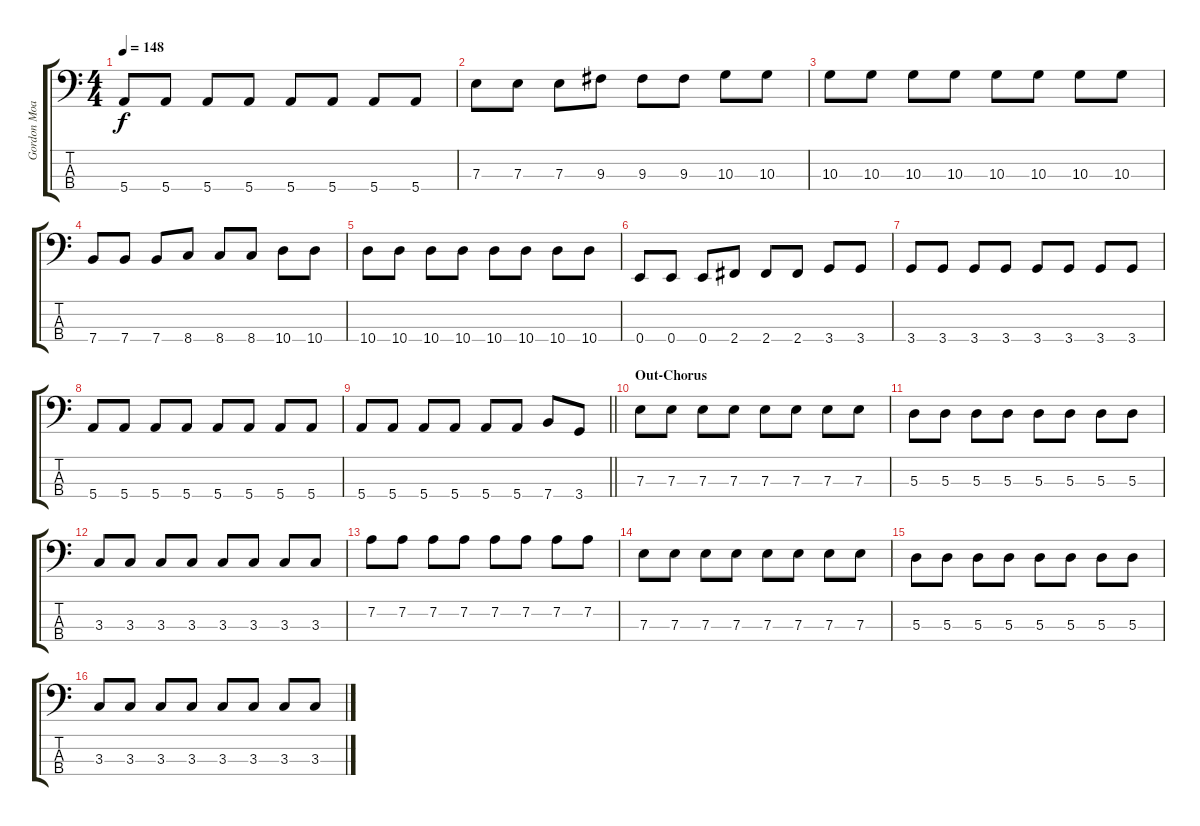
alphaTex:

\track ("Gordon Moakes" "Gordon Moa") {instrument electricbassfinger}
\staff {score tabs}
\tuning (G2 D2 A1 E1) {hide}
\ts (4 4)
\tempo 148
\clef f4
\ks c
5.4.8{dy f} 5.4.8 5.4.8 5.4.8 5.4.8 5.4.8 5.4.8 5.4.8 |
7.3.8 7.3.8 7.3.8 9.3.8 9.3.8 9.3.8 10.3.8 10.3.8 |
10.3.8 10.3.8 10.3.8 10.3.8 10.3.8 10.3.8 10.3.8 10.3.8 |
7.4.8 7.4.8 7.4.8 8.4.8 8.4.8 8.4.8 10.4.8 10.4.8 |
10.4.8 10.4.8 10.4.8 10.4.8 10.4.8 10.4.8 10.4.8 10.4.8 |
0.4.8 0.4.8 0.4.8 2.4.8 2.4.8 2.4.8 3.4.8 3.4.8 |
3.4.8 3.4.8 3.4.8 3.4.8 3.4.8 3.4.8 3.4.8 3.4.8 |
5.4.8 5.4.8 5.4.8 5.4.8 5.4.8 5.4.8 5.4.8 5.4.8 |
\barLineRight lightlight
5.4.8 5.4.8 5.4.8 5.4.8 5.4.8 5.4.8 7.4.8 3.4.8 |
\section ("" "Out-Chorus")
7.3.8 7.3.8 7.3.8 7.3.8 7.3.8 7.3.8 7.3.8 7.3.8 |
5.3.8 5.3.8 5.3.8 5.3.8 5.3.8 5.3.8 5.3.8 5.3.8 |
3.3.8 3.3.8 3.3.8 3.3.8 3.3.8 3.3.8 3.3.8 3.3.8 |
7.2.8 7.2.8 7.2.8 7.2.8 7.2.8 7.2.8 7.2.8 7.2.8 |
7.3.8 7.3.8 7.3.8 7.3.8 7.3.8 7.3.8 7.3.8 7.3.8 |
5.3.8 5.3.8 5.3.8 5.3.8 5.3.8 5.3.8 5.3.8 5.3.8 |
3.3.8 3.3.8 3.3.8 3.3.8 3.3.8 3.3.8 3.3.8 3.3.8
